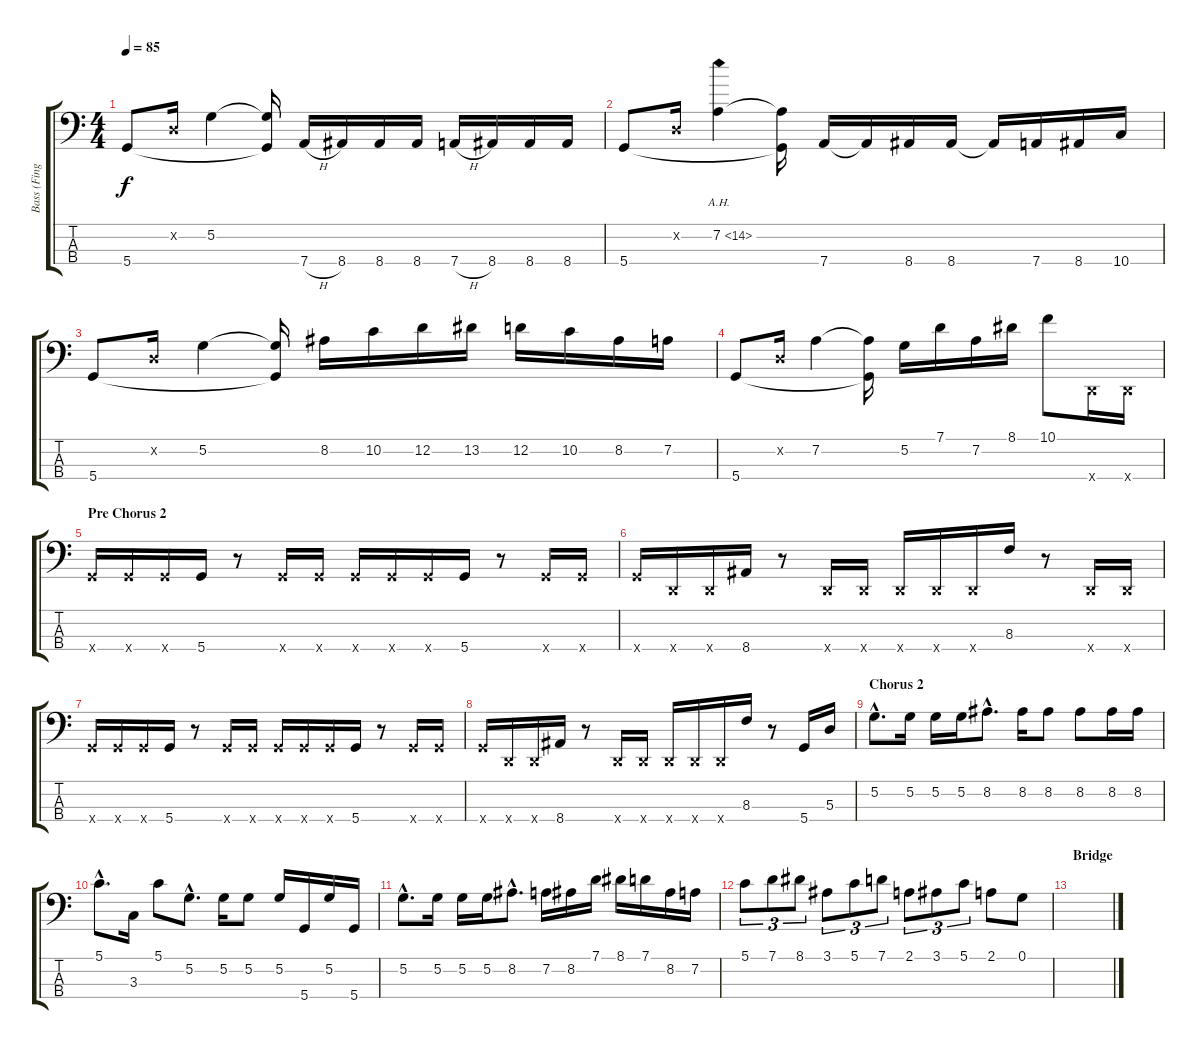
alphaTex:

\track ("Bass (Finger)" "Bass (Fing") {instrument electricbassfinger}
\staff {score tabs}
\tuning (G2 D2 A1 D1) {hide}
\ts (4 4)
\tempo 85
\clef f4
\ks c
5.4.8{dy f} 0.2{x}.16 5.2.4 (5.2{t} 5.4{t}).16 7.4{h}.16 8.4.16 8.4.16 8.4.16 7.4{h}.16 8.4.16 8.4.16 8.4.16 |
5.4.8 0.2{x}.16 7.2{ah 7}.4 (7.2{t} 5.4{t}).16 7.4.16 7.4{t}.16 8.4.16 8.4.16 8.4{t}.16 7.4.16 8.4.16 10.4.16 |
5.4.8 0.2{x}.16 5.2.4 (5.2{t} 5.4{t}).16 8.2.16 10.2.16 12.2.16 13.2.16 12.2.16 10.2.16 8.2.16 7.2.16 |
5.4.8 0.2{x}.16 7.2.4 (7.2{t} 5.4{t}).16 5.2.16 7.1.16 7.2.16 8.1.16 10.1.8 0.4{x}.16 0.4{x}.16 |
\section ("" "Pre Chorus 2")
5.4{x}.16 5.4{x}.16 5.4{x}.16 5.4.16 r.8 5.4{x}.16 5.4{x}.16 5.4{x}.16 5.4{x}.16 5.4{x}.16 5.4.16 r.8 5.4{x}.16 5.4{x}.16 |
5.4{x}.16 0.4{x}.16 0.4{x}.16 8.4.16 r.8 0.4{x}.16 0.4{x}.16 0.4{x}.16 0.4{x}.16 0.4{x}.16 8.3.16 r.8 0.4{x}.16 0.4{x}.16 |
5.4{x}.16 5.4{x}.16 5.4{x}.16 5.4.16 r.8 5.4{x}.16 5.4{x}.16 5.4{x}.16 5.4{x}.16 5.4{x}.16 5.4.16 r.8 5.4{x}.16 5.4{x}.16 |
5.4{x}.16 0.4{x}.16 0.4{x}.16 8.4.16 r.8 0.4{x}.16 0.4{x}.16 0.4{x}.16 0.4{x}.16 0.4{x}.16 8.3.16 r.8 5.4.16 5.3.16 |
\section ("" "Chorus 2")
5.2{hac}.8{d} 5.2.16 5.2.16 5.2.16 8.2{hac}.8{d} 8.2.16 8.2.8 8.2.8 8.2.16 8.2.16 |
5.1{hac}.8{d} 3.3.16 5.1.8 5.2{hac}.8{d} 5.2.16 5.2.8 5.2.16 5.4.16 5.2.16 5.4.16 |
5.2{hac}.8{d} 5.2.16 5.2.16 5.2.16 8.2{hac}.8{d} 7.2.16 8.2.16 7.1.16 8.1.16 7.1.16 8.2.16 7.2.16 |
5.1.8{tu (3 2)} 7.1.8{tu (3 2)} 8.1.8{tu (3 2)} 3.1.8{tu (3 2)} 5.1.8{tu (3 2)} 7.1.8{tu (3 2)} 2.1.8{tu (3 2)} 3.1.8{tu (3 2)} 5.1.8{tu (3 2)} 2.1.8 0.1.8 |
\section ("" "Bridge")
